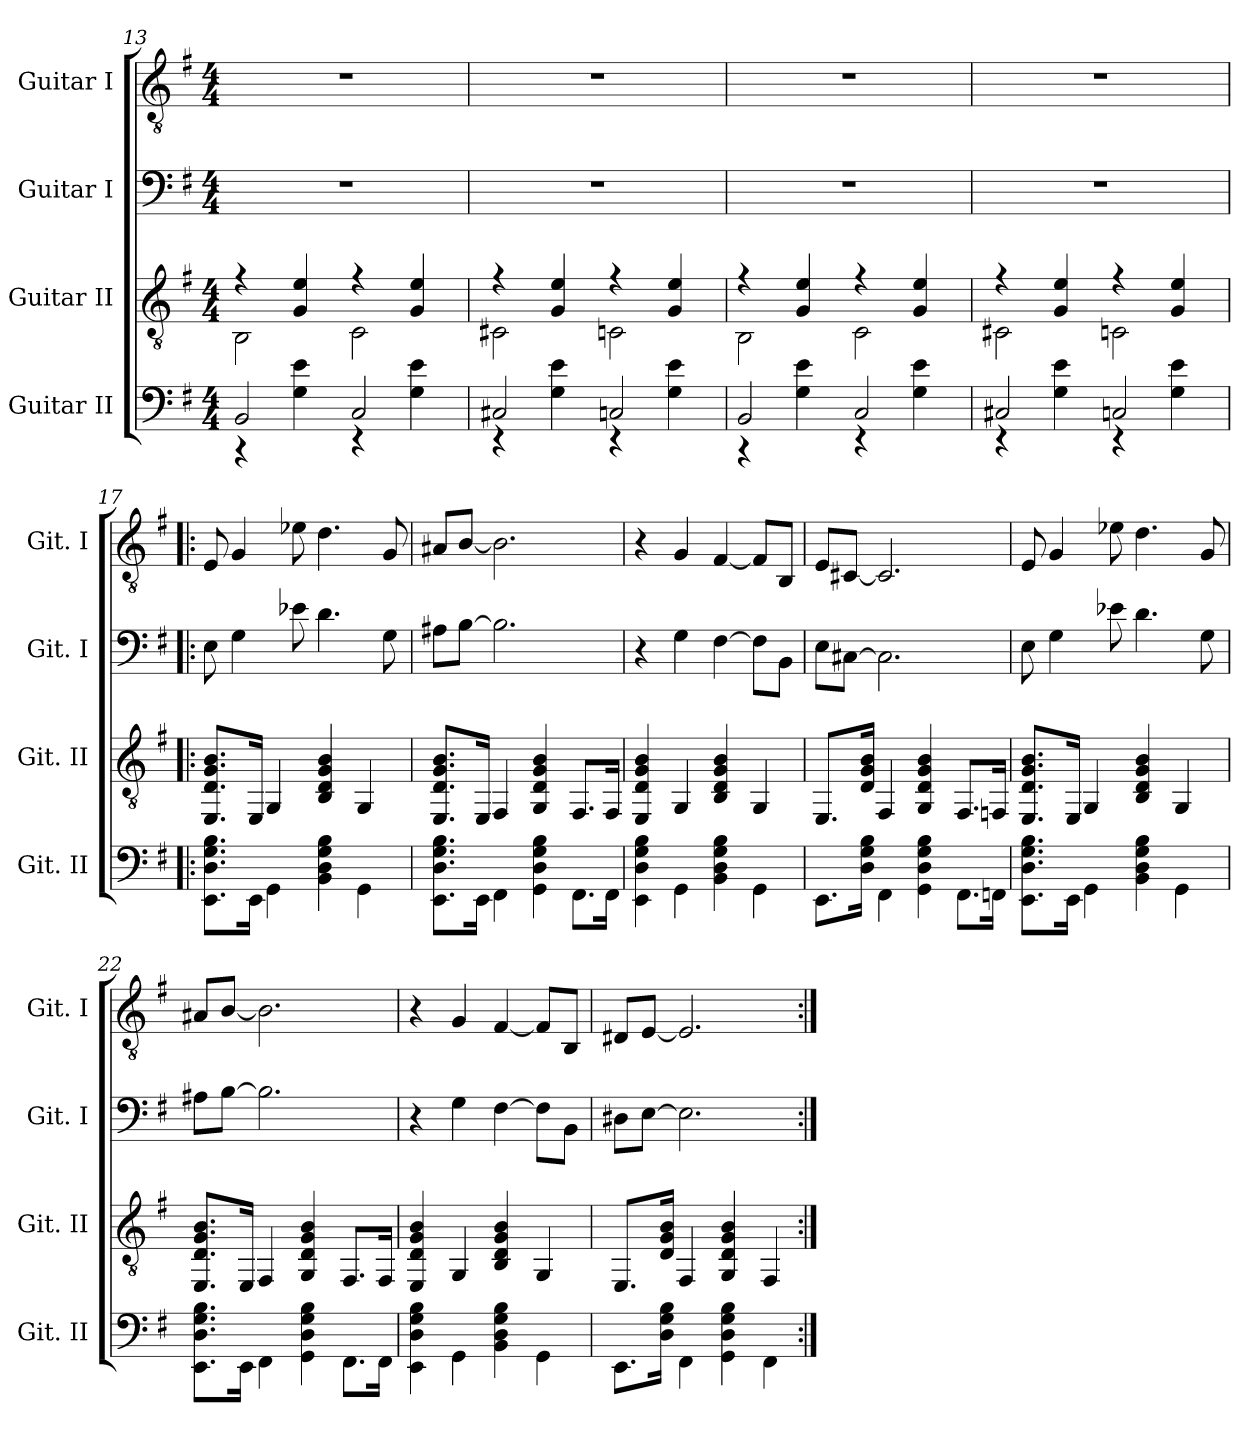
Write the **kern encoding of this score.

**kern	**kern	**kern	**kern
*part4	*part3	*part2	*part1
*staff4	*staff3	*staff2	*staff1
*I"Guitar II	*I"Guitar II	*I"Guitar I	*I"Guitar I
*I'Git. II	*I'Git. II	*I'Git. I	*I'Git. I
!!LO:PB:g=z
*	*clefGv2	*	*clefGv2
*k[f#]	*k[f#]	*k[f#]	*k[f#]
*M4/4	*M4/4	*M4/4	*M4/4
=13	=13	=13	=13
*^	*^	*	*
2BB/	4r	2BB\	4rf	1r	1r
.	4G\ 4e\	.	4G/ 4e/	.	.
2C/	4r	2C\	4rf	.	.
.	4G\ 4e\	.	4G/ 4e/	.	.
=14	=14	=14	=14	=14	=14
2C#X/	4r	2C#X\	4rf	1r	1r
.	4G\ 4e\	.	4G/ 4e/	.	.
2Cn/	4r	2Cn\	4rf	.	.
.	4G\ 4e\	.	4G/ 4e/	.	.
=15	=15	=15	=15	=15	=15
2BB/	4r	2BB\	4rf	1r	1r
.	4G\ 4e\	.	4G/ 4e/	.	.
2C/	4r	2C\	4rf	.	.
.	4G\ 4e\	.	4G/ 4e/	.	.
=16	=16	=16	=16	=16	=16
2C#X/	4r	2C#X\	4rf	1r	1r
.	4G\ 4e\	.	4G/ 4e/	.	.
2Cn/	4r	2Cn\	4rf	.	.
.	4G\ 4e\	.	4G/ 4e/	.	.
*v	*v	*	*	*	*
*	*v	*v	*	*
!!LO:LB:g=z
=17!|:	=17!|:	=17!|:	=17!|:
8.EE\ 8.D\ 8.G\ 8.B\L	8.EE/ 8.D/ 8.G/ 8.B/L	8E\	8E/
.	.	4G\	4G/
16EE\Jk	16EE/Jk	.	.
4GG\	4GG/	.	.
.	.	8e-X\	8e-X\
4BB\ 4D\ 4G\ 4B\	4BB/ 4D/ 4G/ 4B/	4.d\	4.d\
4GG\	4GG/	.	.
.	.	8G\	8G/
=18	=18	=18	=18
8.EE\ 8.D\ 8.G\ 8.B\L	8.EE/ 8.D/ 8.G/ 8.B/L	8A#X\L	8A#X/L
.	.	[8B\J	[8B/J
16EE\Jk	16EE/Jk	.	.
4FF#\	4FF#/	2.B\]	2.B\]
4GG\ 4D\ 4G\ 4B\	4GG/ 4D/ 4G/ 4B/	.	.
8.FF#\L	8.FF#/L	.	.
16FF#\Jk	16FF#/Jk	.	.
=19	=19	=19	=19
4EE\ 4D\ 4G\ 4B\	4EE/ 4D/ 4G/ 4B/	4r	4r
4GG\	4GG/	4G\	4G/
4BB\ 4D\ 4G\ 4B\	4BB/ 4D/ 4G/ 4B/	[4F#\	[4F#/
4GG\	4GG/	8F#\L]	8F#/L]
.	.	8BB\J	8BB/J
=20	=20	=20	=20
8.EE\L	8.EE/L	8E\L	8E/L
.	.	[8C#X\J	[8C#X/J
16D\ 16G\ 16B\Jk	16D/ 16G/ 16B/Jk	.	.
4FF#\	4FF#/	2.C#\]	2.C#/]
4GG\ 4D\ 4G\ 4B\	4GG/ 4D/ 4G/ 4B/	.	.
8.FF#\L	8.FF#/L	.	.
16FFn\Jk	16FFn/Jk	.	.
!!LO:LB:g=z
=21	=21	=21	=21
8.EE\ 8.D\ 8.G\ 8.B\L	8.EE/ 8.D/ 8.G/ 8.B/L	8E\	8E/
.	.	4G\	4G/
16EE\Jk	16EE/Jk	.	.
4GG\	4GG/	.	.
.	.	8e-X\	8e-X\
4BB\ 4D\ 4G\ 4B\	4BB/ 4D/ 4G/ 4B/	4.d\	4.d\
4GG\	4GG/	.	.
.	.	8G\	8G/
=22	=22	=22	=22
8.EE\ 8.D\ 8.G\ 8.B\L	8.EE/ 8.D/ 8.G/ 8.B/L	8A#X\L	8A#X/L
.	.	[8B\J	[8B/J
16EE\Jk	16EE/Jk	.	.
4FF#\	4FF#/	2.B\]	2.B\]
4GG\ 4D\ 4G\ 4B\	4GG/ 4D/ 4G/ 4B/	.	.
8.FF#\L	8.FF#/L	.	.
16FF#\Jk	16FF#/Jk	.	.
=23	=23	=23	=23
4EE\ 4D\ 4G\ 4B\	4EE/ 4D/ 4G/ 4B/	4r	4r
4GG\	4GG/	4G\	4G/
4BB\ 4D\ 4G\ 4B\	4BB/ 4D/ 4G/ 4B/	[4F#\	[4F#/
4GG\	4GG/	8F#\L]	8F#/L]
.	.	8BB\J	8BB/J
=24	=24	=24	=24
8.EE\L	8.EE/L	8D#X\L	8D#X/L
.	.	[8E\J	[8E/J
16D\ 16G\ 16B\Jk	16D/ 16G/ 16B/Jk	.	.
4FF#\	4FF#/	2.E\]	2.E/]
4GG\ 4D\ 4G\ 4B\	4GG/ 4D/ 4G/ 4B/	.	.
4FF#\	4FF#/	.	.
=:|!	=:|!	=:|!	=:|!
*-	*-	*-	*-
